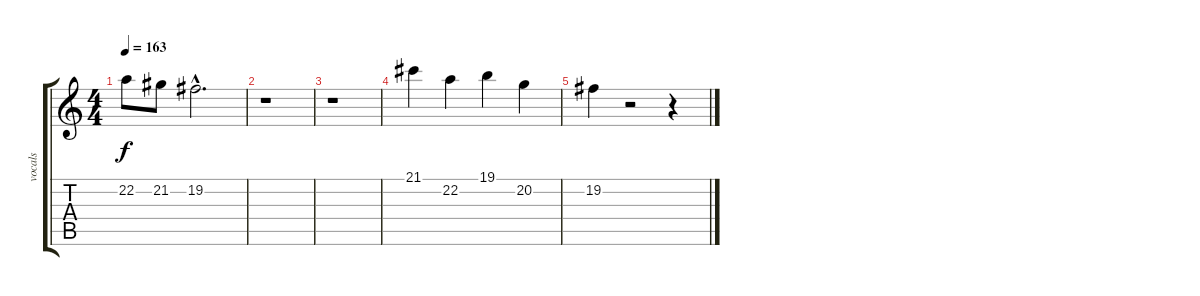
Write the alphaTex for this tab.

\track ("vocals" "vocals") {instrument oboe}
\staff {score tabs}
\tuning (E4 B3 G3 D3 A2 E2) {hide}
\ts (4 4)
\tempo 163
\clef g2
\ks c
22.2.8{dy f} 21.2.8 19.2{hac}.2{d} |
r.1 |
r.1 |
21.1.4 22.2.4 19.1.4 20.2.4 |
19.2.4 r.2 r.4
